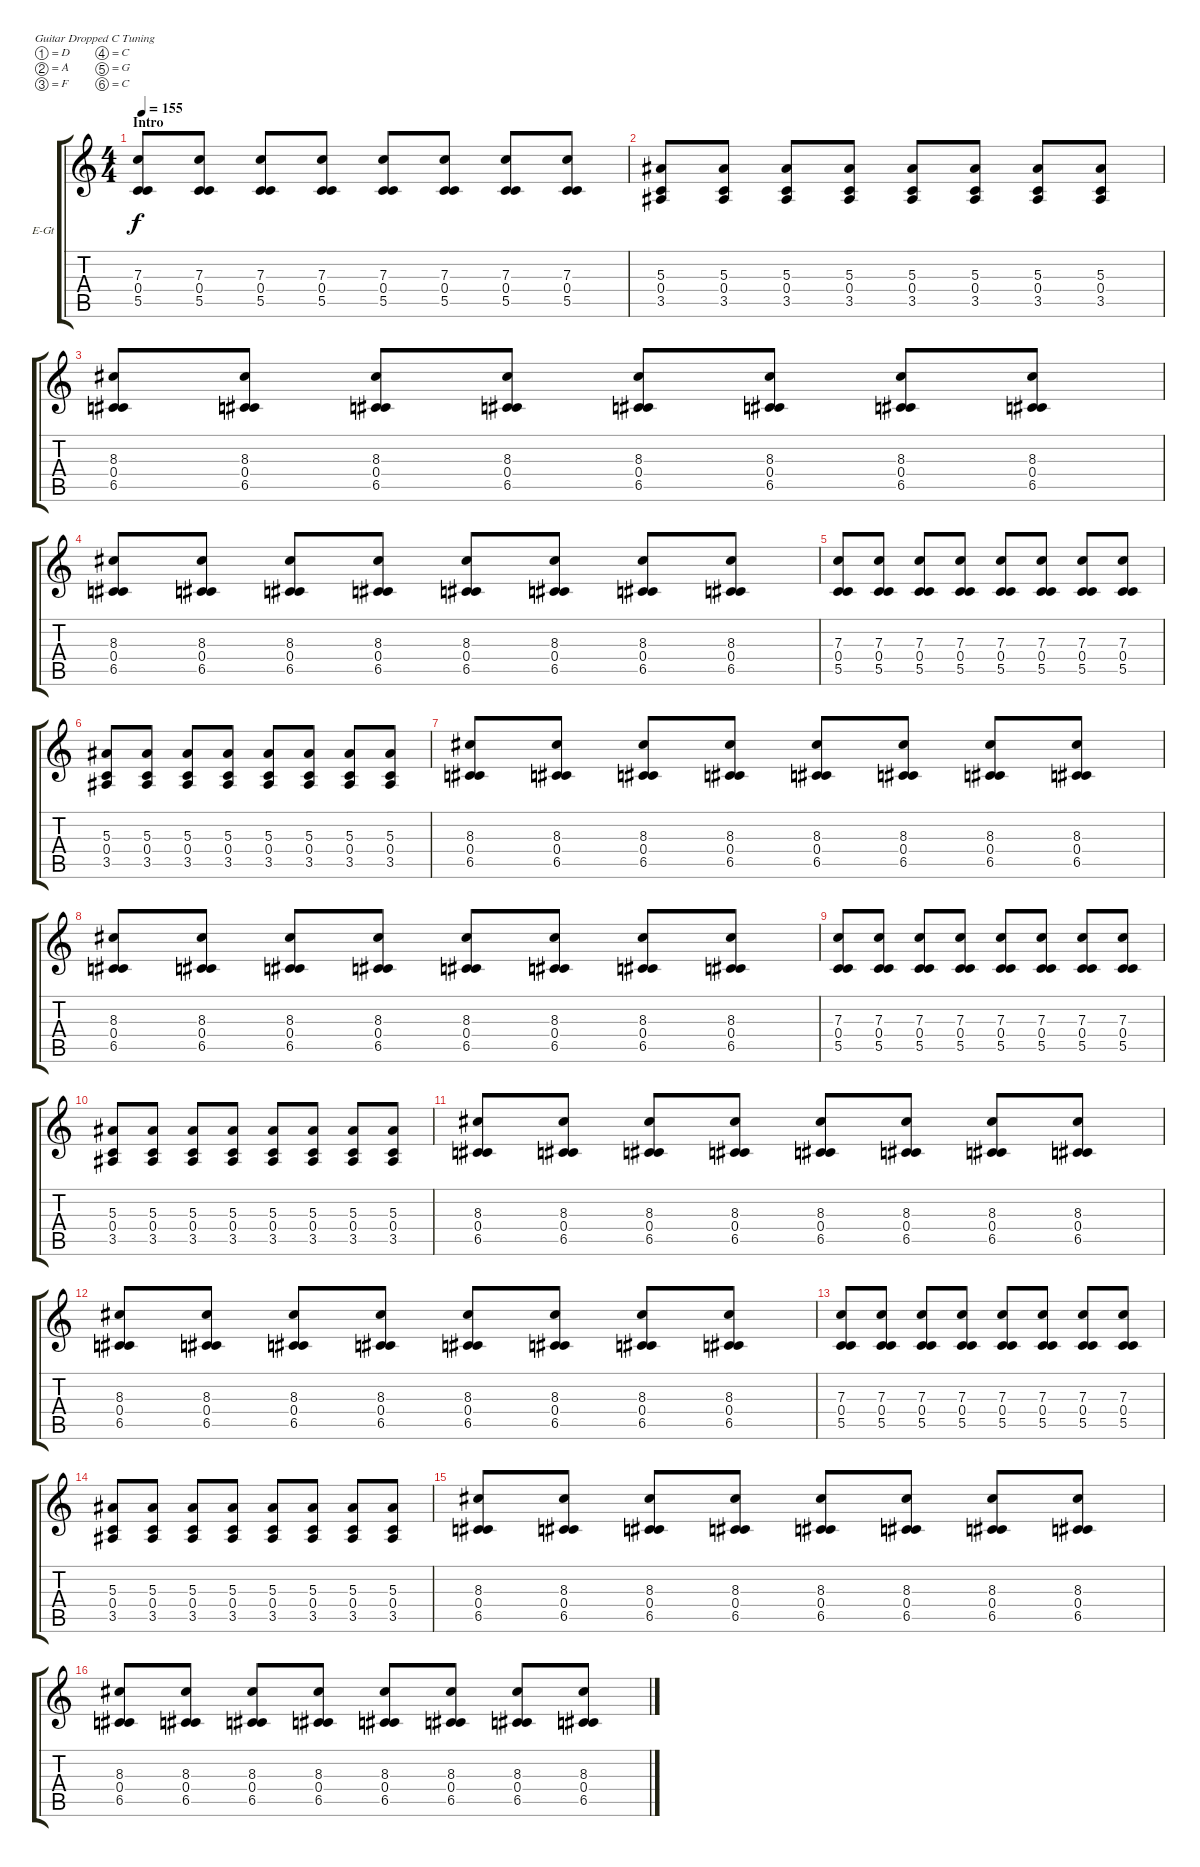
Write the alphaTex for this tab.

\defaultSystemsLayout 4
\bracketExtendMode groupsimilarinstruments
\firstSystemTrackNameOrientation horizontal
\otherSystemsTrackNameOrientation horizontal
\track ("Jack" "E-Gt") {instrument distortionguitar}
\staff {score tabs}
\tuning (D4 A3 F3 C3 G2 C2)
\ts (4 4)
\section ("" "Intro")
\tempo 155
\clef g2
\scale
0.286492
\ks c
(5.5 7.3 0.4).8{dy f instrument distortionguitar} (5.5 7.3 0.4).8 (5.5 7.3 0.4).8 (5.5 7.3 0.4).8 (5.5 7.3 0.4).8 (5.5 7.3 0.4).8 (5.5 7.3 0.4).8 (5.5 7.3 0.4).8 |
\scale
0.249723 (3.5 5.3 0.4).8 (3.5 5.3 0.4).8 (3.5 5.3 0.4).8 (3.5 5.3 0.4).8 (3.5 5.3 0.4).8 (3.5 5.3 0.4).8 (3.5 5.3 0.4).8 (3.5 5.3 0.4).8 |
\scale
0.246984 (6.5 8.3 0.4).8 (6.5 8.3 0.4).8 (6.5 8.3 0.4).8 (6.5 8.3 0.4).8 (6.5 8.3 0.4).8 (6.5 8.3 0.4).8 (6.5 8.3 0.4).8 (6.5 8.3 0.4).8 |
\scale
0.217443 (6.5 8.3 0.4).8 (6.5 8.3 0.4).8 (6.5 8.3 0.4).8 (6.5 8.3 0.4).8 (6.5 8.3 0.4).8 (6.5 8.3 0.4).8 (6.5 8.3 0.4).8 (6.5 8.3 0.4).8 |
\scale
0.302756 (5.5 7.3 0.4).8 (5.5 7.3 0.4).8 (5.5 7.3 0.4).8 (5.5 7.3 0.4).8 (5.5 7.3 0.4).8 (5.5 7.3 0.4).8 (5.5 7.3 0.4).8 (5.5 7.3 0.4).8 |
\scale
0.227104 (3.5 5.3 0.4).8 (3.5 5.3 0.4).8 (3.5 5.3 0.4).8 (3.5 5.3 0.4).8 (3.5 5.3 0.4).8 (3.5 5.3 0.4).8 (3.5 5.3 0.4).8 (3.5 5.3 0.4).8 |
\scale
0.232011 (6.5 8.3 0.4).8 (6.5 8.3 0.4).8 (6.5 8.3 0.4).8 (6.5 8.3 0.4).8 (6.5 8.3 0.4).8 (6.5 8.3 0.4).8 (6.5 8.3 0.4).8 (6.5 8.3 0.4).8 |
\scale
0.238674 (6.5 8.3 0.4).8 (6.5 8.3 0.4).8 (6.5 8.3 0.4).8 (6.5 8.3 0.4).8 (6.5 8.3 0.4).8 (6.5 8.3 0.4).8 (6.5 8.3 0.4).8 (6.5 8.3 0.4).8 |
\scale
0.301328 (5.5 7.3 0.4).8 (5.5 7.3 0.4).8 (5.5 7.3 0.4).8 (5.5 7.3 0.4).8 (5.5 7.3 0.4).8 (5.5 7.3 0.4).8 (5.5 7.3 0.4).8 (5.5 7.3 0.4).8 |
\scale
0.229938 (3.5 5.3 0.4).8 (3.5 5.3 0.4).8 (3.5 5.3 0.4).8 (3.5 5.3 0.4).8 (3.5 5.3 0.4).8 (3.5 5.3 0.4).8 (3.5 5.3 0.4).8 (3.5 5.3 0.4).8 |
\scale
0.229206 (6.5 8.3 0.4).8 (6.5 8.3 0.4).8 (6.5 8.3 0.4).8 (6.5 8.3 0.4).8 (6.5 8.3 0.4).8 (6.5 8.3 0.4).8 (6.5 8.3 0.4).8 (6.5 8.3 0.4).8 |
\scale
0.240101 (6.5 8.3 0.4).8 (6.5 8.3 0.4).8 (6.5 8.3 0.4).8 (6.5 8.3 0.4).8 (6.5 8.3 0.4).8 (6.5 8.3 0.4).8 (6.5 8.3 0.4).8 (6.5 8.3 0.4).8 |
\scale
0.304184 (5.5 7.3 0.4).8 (5.5 7.3 0.4).8 (5.5 7.3 0.4).8 (5.5 7.3 0.4).8 (5.5 7.3 0.4).8 (5.5 7.3 0.4).8 (5.5 7.3 0.4).8 (5.5 7.3 0.4).8 |
\scale
0.228438 (3.5 5.3 0.4).8 (3.5 5.3 0.4).8 (3.5 5.3 0.4).8 (3.5 5.3 0.4).8 (3.5 5.3 0.4).8 (3.5 5.3 0.4).8 (3.5 5.3 0.4).8 (3.5 5.3 0.4).8 |
\scale
0.22769 (6.5 8.3 0.4).8 (6.5 8.3 0.4).8 (6.5 8.3 0.4).8 (6.5 8.3 0.4).8 (6.5 8.3 0.4).8 (6.5 8.3 0.4).8 (6.5 8.3 0.4).8 (6.5 8.3 0.4).8 |
\scale
0.240046 (6.5 8.3 0.4).8 (6.5 8.3 0.4).8 (6.5 8.3 0.4).8 (6.5 8.3 0.4).8 (6.5 8.3 0.4).8 (6.5 8.3 0.4).8 (6.5 8.3 0.4).8 (6.5 8.3 0.4).8
